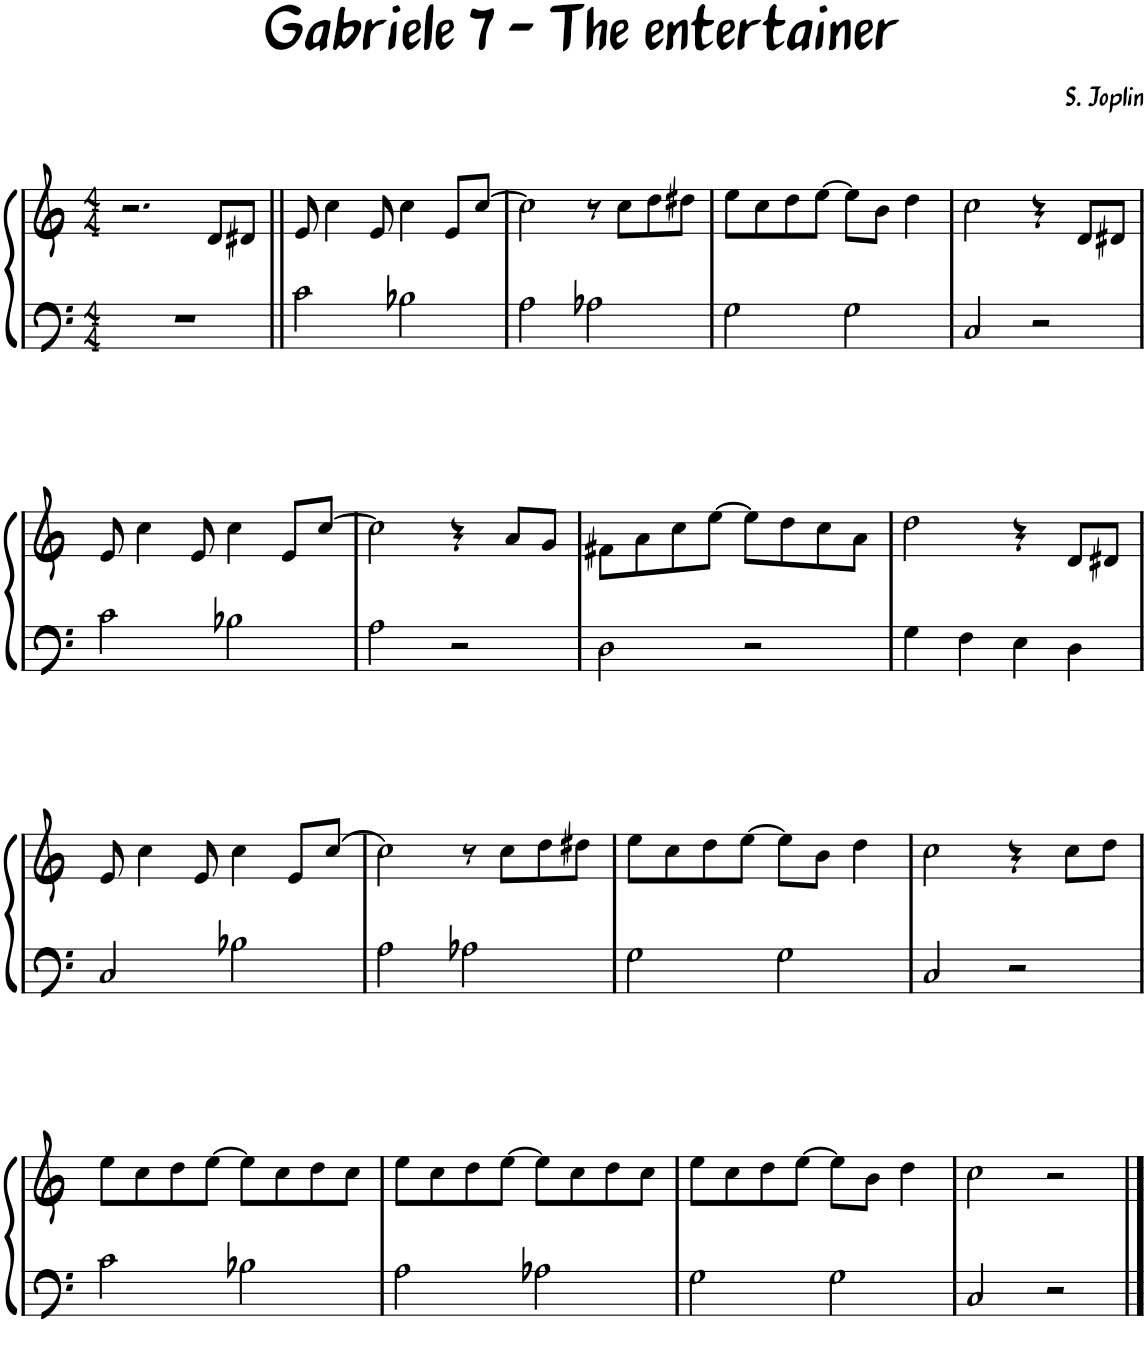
**kern	**kern
*part1	*part1
*staff2	*staff1
*I"Piano	*
*clefF4	*clefG2
*k[]	*k[]
*M4/4	*M4/4
=1	=1
1r	2.r
.	8d/L
.	8d#X/J
=2||	=2||
2c\	8e/
.	4cc\
.	8e/
2B-X\	4cc\
.	8e/L
.	[8cc/J
=3	=3
2A\	2cc\]
2A-X\	8r
.	8cc\L
.	8dd\
.	8dd#X\J
=4	=4
2G\	8ee\L
.	8cc\
.	8dd\
.	[8ee\J
2G\	8ee\L]
.	8b\J
.	4dd\
=5	=5
2C/	2cc\
2r	4r
.	8d/L
.	8d#X/J
!!LO:LB:g=z
=6	=6
2c\	8e/
.	4cc\
.	8e/
2B-X\	4cc\
.	8e/L
.	[8cc/J
=7	=7
2A\	2cc\]
2r	4r
.	8a/L
.	8g/J
=8	=8
2D\	8f#X\L
.	8a\
.	8cc\
.	[8ee\J
2r	8ee\L]
.	8dd\
.	8cc\
.	8a\J
=9	=9
4G\	2dd\
4F\	.
4E\	4r
4D\	8d/L
.	8d#X/J
!!LO:LB:g=z
=10	=10
2C/	8e/
.	4cc\
.	8e/
2B-X\	4cc\
.	8e/L
.	[8cc/J
=11	=11
2A\	2cc\]
2A-X\	8r
.	8cc\L
.	8dd\
.	8dd#X\J
=12	=12
2G\	8ee\L
.	8cc\
.	8dd\
.	[8ee\J
2G\	8ee\L]
.	8b\J
.	4dd\
=13	=13
2C/	2cc\
2r	4r
.	8cc\L
.	8dd\J
!!LO:LB:g=z
=14	=14
2c\	8ee\L
.	8cc\
.	8dd\
.	[8ee\J
2B-X\	8ee\L]
.	8cc\
.	8dd\
.	8cc\J
=15	=15
2A\	8ee\L
.	8cc\
.	8dd\
.	[8ee\J
2A-X\	8ee\L]
.	8cc\
.	8dd\
.	8cc\J
=16	=16
2G\	8ee\L
.	8cc\
.	8dd\
.	[8ee\J
2G\	8ee\L]
.	8b\J
.	4dd\
=17	=17
2C/	2cc\
2r	2r
==	==
*-	*-
